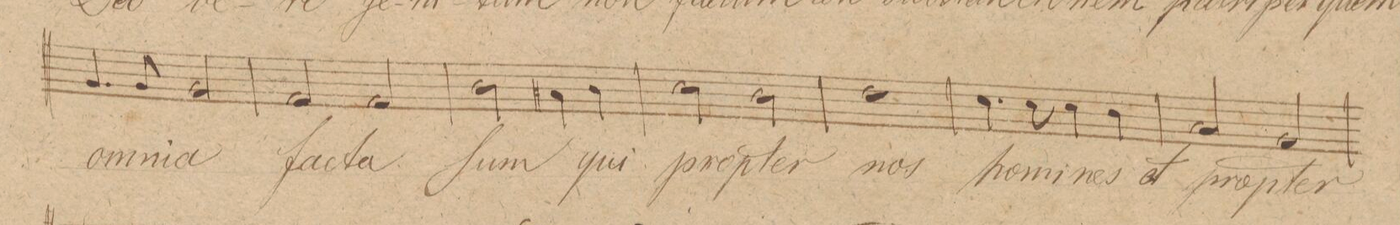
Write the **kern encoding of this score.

**kern	**text	**dynam
*I"Baſso.	*	*
*clefF4	*	*
*k[]	*	*
*met(c|)	*	*
*M2/2	*	*
4.BB/	o-	.
8BB/	-mni-	.
2BB/	-a	.
=48	=48	=48
2AA/	fa-	.
2AA/	-cta	.
=49	=49	=49
2D\	ſunt	.
4C#X\	qui	.
4D\	.	.
=50	=50	=50
2E\	pro-	.
2D\	-pter	.
=51	=51	=51
1F	nos	.
=52	=52	=52
4.E\	-ho-	.
8E\	-mi-	.
4E\	-nes	.
4D\	et	.
=53	=53	=53
2C/	pro-	.
2BB/	-pter	.
=54	=54	=54
*-	*-	*-
